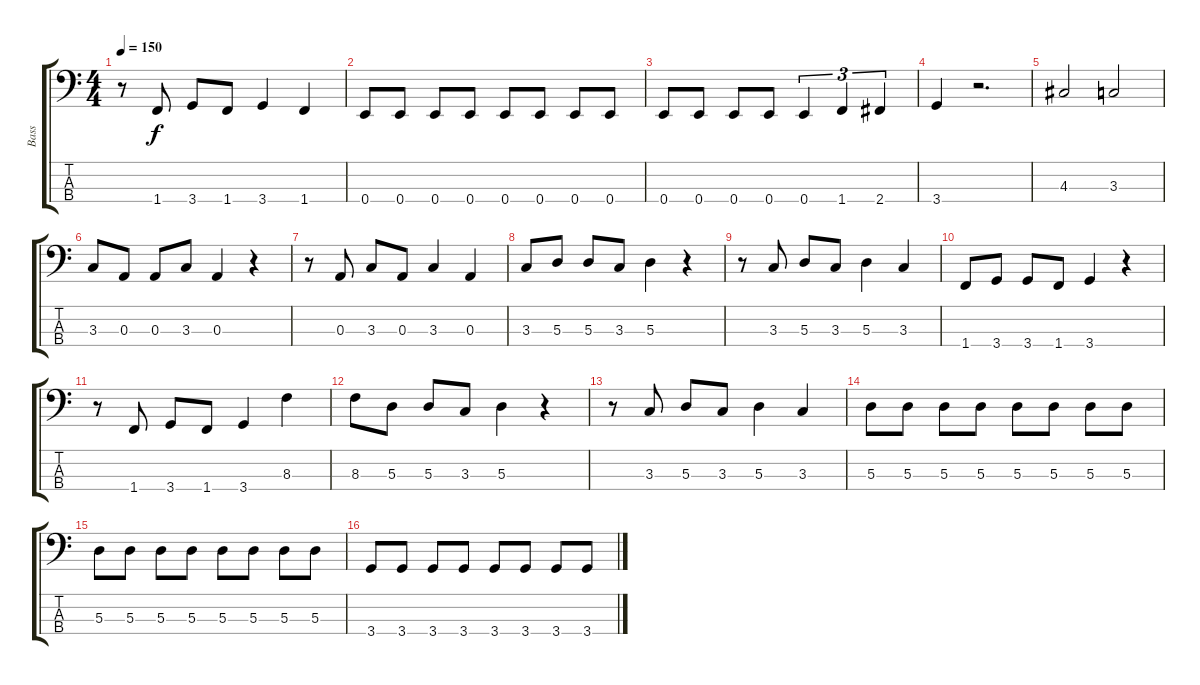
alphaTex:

\track ("Bass" "Bass") {instrument electricbassfinger}
\staff {score tabs}
\tuning (G2 D2 A1 E1) {hide}
\ts (4 4)
\tempo 150
\clef f4
\ks c
r.8{dy f} 1.4.8 3.4.8 1.4.8 3.4.4 1.4.4 |
0.4.8 0.4.8 0.4.8 0.4.8 0.4.8 0.4.8 0.4.8 0.4.8 |
0.4.8 0.4.8 0.4.8 0.4.8 0.4.4{tu (3 2)} 1.4.4{tu (3 2)} 2.4.4{tu (3 2)} |
3.4.4 r.2{d} |
4.3.2 3.3.2 |
3.3.8 0.3.8 0.3.8 3.3.8 0.3.4 r.4 |
r.8 0.3.8 3.3.8 0.3.8 3.3.4 0.3.4 |
3.3.8 5.3.8 5.3.8 3.3.8 5.3.4 r.4 |
r.8 3.3.8 5.3.8 3.3.8 5.3.4 3.3.4 |
1.4.8 3.4.8 3.4.8 1.4.8 3.4.4 r.4 |
r.8 1.4.8 3.4.8 1.4.8 3.4.4 8.3.4 |
8.3.8 5.3.8 5.3.8 3.3.8 5.3.4 r.4 |
r.8 3.3.8 5.3.8 3.3.8 5.3.4 3.3.4 |
5.3.8 5.3.8 5.3.8 5.3.8 5.3.8 5.3.8 5.3.8 5.3.8 |
5.3.8 5.3.8 5.3.8 5.3.8 5.3.8 5.3.8 5.3.8 5.3.8 |
3.4.8 3.4.8 3.4.8 3.4.8 3.4.8 3.4.8 3.4.8 3.4.8
